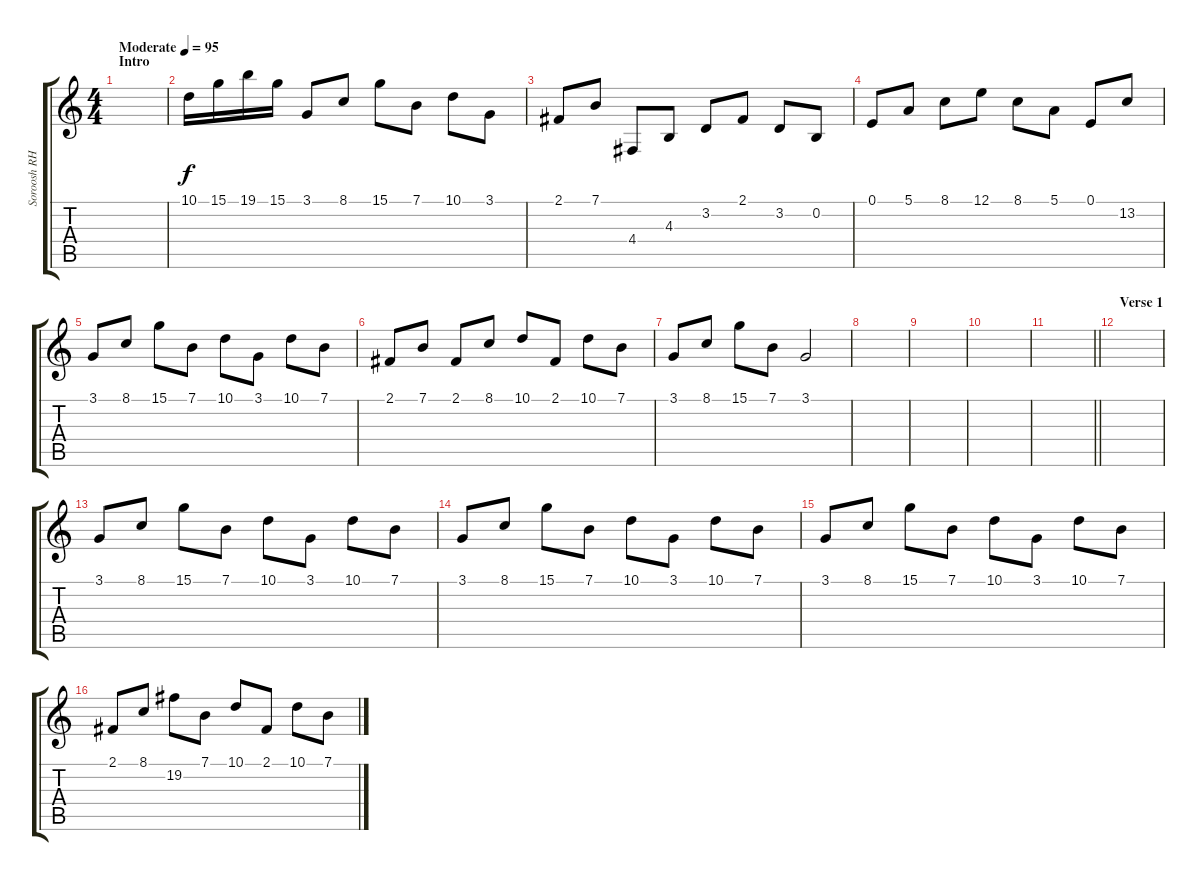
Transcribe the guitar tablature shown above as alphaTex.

\track ("Soroosh RH" "Soroosh RH") {instrument acousticgrandpiano}
\staff {score tabs}
\tuning (E4 B3 G3 D3 A2 E2) {hide}
\ts (4 4)
\section ("" "Intro")
\tempo (95 "Moderate")
\clef g2
\ks c
|
10.1.16 15.1.16 19.1.16 15.1.16 3.1.8 8.1.8 15.1.8 7.1.8 10.1.8 3.1.8 |
2.1.8 7.1.8 4.4.8 4.3.8 3.2.8 2.1.8 3.2.8 0.2.8 |
0.1.8 5.1.8 8.1.8 12.1.8 8.1.8 5.1.8 0.1.8 13.2.8 |
3.1.8 8.1.8 15.1.8 7.1.8 10.1.8 3.1.8 10.1.8 7.1.8 |
2.1.8 7.1.8 2.1.8 8.1.8 10.1.8 2.1.8 10.1.8 7.1.8 |
3.1.8 8.1.8 15.1.8 7.1.8 3.1.2 |
|
|
|
\barLineRight lightlight
|
\section ("" "Verse 1")
|
3.1.8 8.1.8 15.1.8 7.1.8 10.1.8 3.1.8 10.1.8 7.1.8 |
3.1.8 8.1.8 15.1.8 7.1.8 10.1.8 3.1.8 10.1.8 7.1.8 |
3.1.8 8.1.8 15.1.8 7.1.8 10.1.8 3.1.8 10.1.8 7.1.8 |
2.1.8 8.1.8 19.2.8 7.1.8 10.1.8 2.1.8 10.1.8 7.1.8
